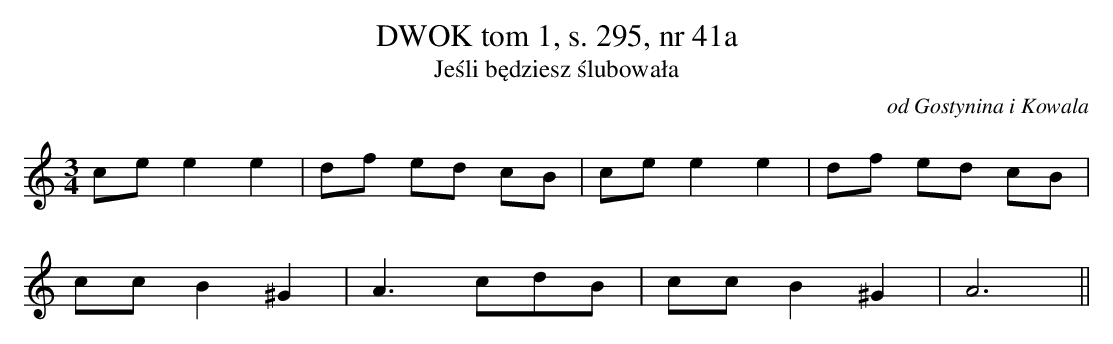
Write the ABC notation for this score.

X:1
T: DWOK tom 1, s. 295, nr 41a
T: Jeśli będziesz ślubowała
O: od Gostynina i Kowala
M: 3/4
L: 1/8
K: C
ce e2e2 | df ed cB | cee2e2 | df ed cB |
ccB2^G2 | A3cdB | ccB2^G2 | A6||
